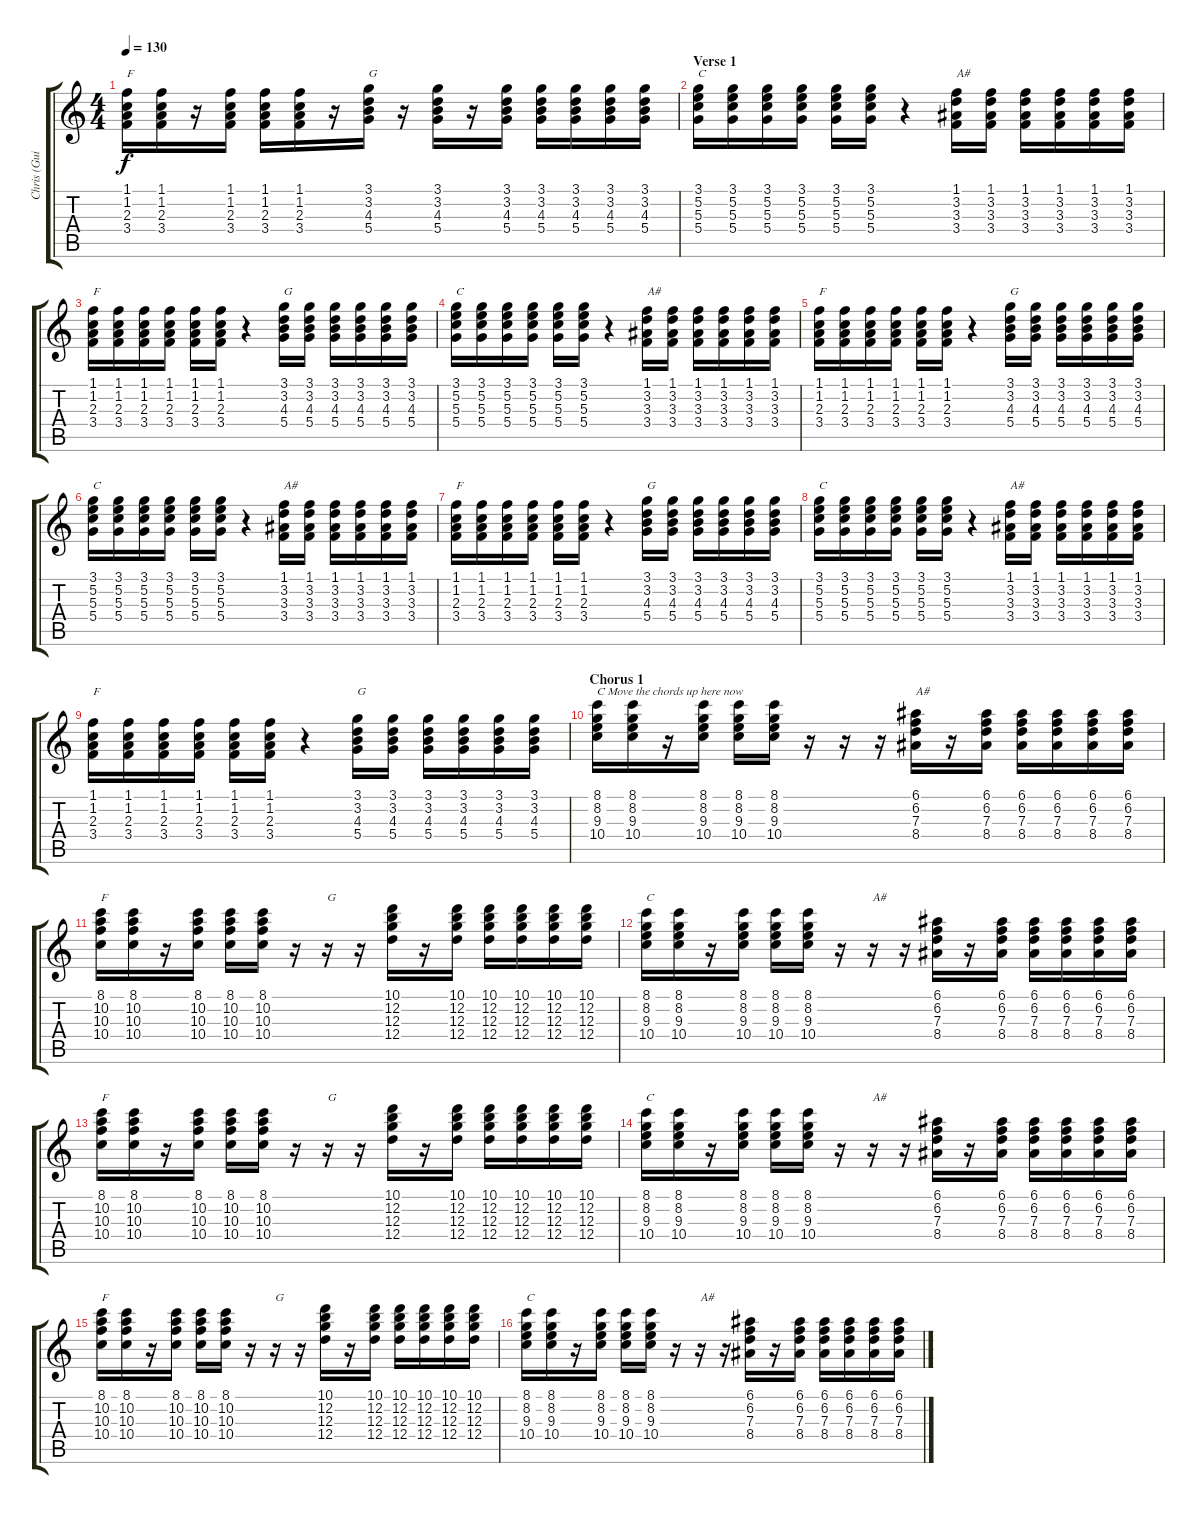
\track ("Chris (Guitar)" "Chris (Gui") {instrument electricguitarclean}
\staff {score tabs}
\tuning (E4 B3 G3 D3 A2 E2) {hide}
\ts (4 4)
\tempo 130
\clef g2
\ks c
(1.1 1.2 2.3 3.4).16{txt "F" dy f} (1.1 1.2 2.3 3.4).16 r.16 (1.1 1.2 2.3 3.4).16 (1.1 1.2 2.3 3.4).16 (1.1 1.2 2.3 3.4).16 r.16 (3.1 3.2 4.3 5.4).16{txt "G"} r.16 (3.1 3.2 4.3 5.4).16 r.16 (3.1 3.2 4.3 5.4).16 (3.1 3.2 4.3 5.4).16 (3.1 3.2 4.3 5.4).16 (3.1 3.2 4.3 5.4).16 (3.1 3.2 4.3 5.4).16 |
\section ("" "Verse 1")
(3.1 5.2 5.3 5.4).16{txt "C"} (3.1 5.2 5.3 5.4).16 (3.1 5.2 5.3 5.4).16 (3.1 5.2 5.3 5.4).16 (3.1 5.2 5.3 5.4).16 (3.1 5.2 5.3 5.4).16 r.4 (1.1 3.2 3.3 3.4).16{txt "A#"} (1.1 3.2 3.3 3.4).16 (1.1 3.2 3.3 3.4).16 (1.1 3.2 3.3 3.4).16 (1.1 3.2 3.3 3.4).16 (1.1 3.2 3.3 3.4).16 |
(1.1 1.2 2.3 3.4).16{txt "F"} (1.1 1.2 2.3 3.4).16 (1.1 1.2 2.3 3.4).16 (1.1 1.2 2.3 3.4).16 (1.1 1.2 2.3 3.4).16 (1.1 1.2 2.3 3.4).16 r.4 (3.1 3.2 4.3 5.4).16{txt "G"} (3.1 3.2 4.3 5.4).16 (3.1 3.2 4.3 5.4).16 (3.1 3.2 4.3 5.4).16 (3.1 3.2 4.3 5.4).16 (3.1 3.2 4.3 5.4).16 |
(3.1 5.2 5.3 5.4).16{txt "C"} (3.1 5.2 5.3 5.4).16 (3.1 5.2 5.3 5.4).16 (3.1 5.2 5.3 5.4).16 (3.1 5.2 5.3 5.4).16 (3.1 5.2 5.3 5.4).16 r.4 (1.1 3.2 3.3 3.4).16{txt "A#"} (1.1 3.2 3.3 3.4).16 (1.1 3.2 3.3 3.4).16 (1.1 3.2 3.3 3.4).16 (1.1 3.2 3.3 3.4).16 (1.1 3.2 3.3 3.4).16 |
(1.1 1.2 2.3 3.4).16{txt "F"} (1.1 1.2 2.3 3.4).16 (1.1 1.2 2.3 3.4).16 (1.1 1.2 2.3 3.4).16 (1.1 1.2 2.3 3.4).16 (1.1 1.2 2.3 3.4).16 r.4 (3.1 3.2 4.3 5.4).16{txt "G"} (3.1 3.2 4.3 5.4).16 (3.1 3.2 4.3 5.4).16 (3.1 3.2 4.3 5.4).16 (3.1 3.2 4.3 5.4).16 (3.1 3.2 4.3 5.4).16 |
(3.1 5.2 5.3 5.4).16{txt "C"} (3.1 5.2 5.3 5.4).16 (3.1 5.2 5.3 5.4).16 (3.1 5.2 5.3 5.4).16 (3.1 5.2 5.3 5.4).16 (3.1 5.2 5.3 5.4).16 r.4 (1.1 3.2 3.3 3.4).16{txt "A#"} (1.1 3.2 3.3 3.4).16 (1.1 3.2 3.3 3.4).16 (1.1 3.2 3.3 3.4).16 (1.1 3.2 3.3 3.4).16 (1.1 3.2 3.3 3.4).16 |
(1.1 1.2 2.3 3.4).16{txt "F"} (1.1 1.2 2.3 3.4).16 (1.1 1.2 2.3 3.4).16 (1.1 1.2 2.3 3.4).16 (1.1 1.2 2.3 3.4).16 (1.1 1.2 2.3 3.4).16 r.4 (3.1 3.2 4.3 5.4).16{txt "G"} (3.1 3.2 4.3 5.4).16 (3.1 3.2 4.3 5.4).16 (3.1 3.2 4.3 5.4).16 (3.1 3.2 4.3 5.4).16 (3.1 3.2 4.3 5.4).16 |
(3.1 5.2 5.3 5.4).16{txt "C"} (3.1 5.2 5.3 5.4).16 (3.1 5.2 5.3 5.4).16 (3.1 5.2 5.3 5.4).16 (3.1 5.2 5.3 5.4).16 (3.1 5.2 5.3 5.4).16 r.4 (1.1 3.2 3.3 3.4).16{txt "A#"} (1.1 3.2 3.3 3.4).16 (1.1 3.2 3.3 3.4).16 (1.1 3.2 3.3 3.4).16 (1.1 3.2 3.3 3.4).16 (1.1 3.2 3.3 3.4).16 |
(1.1 1.2 2.3 3.4).16{txt "F"} (1.1 1.2 2.3 3.4).16 (1.1 1.2 2.3 3.4).16 (1.1 1.2 2.3 3.4).16 (1.1 1.2 2.3 3.4).16 (1.1 1.2 2.3 3.4).16 r.4 (3.1 3.2 4.3 5.4).16{txt "G"} (3.1 3.2 4.3 5.4).16 (3.1 3.2 4.3 5.4).16 (3.1 3.2 4.3 5.4).16 (3.1 3.2 4.3 5.4).16 (3.1 3.2 4.3 5.4).16 |
\section ("" "Chorus 1")
(8.1 8.2 9.3 10.4).16{txt "C Move the chords up here now"} (8.1 8.2 9.3 10.4).16 r.16 (8.1 8.2 9.3 10.4).16 (8.1 8.2 9.3 10.4).16 (8.1 8.2 9.3 10.4).16 r.16 r.16 r.16 (6.1 6.2 7.3 8.4).16{txt "A#"} r.16 (6.1 6.2 7.3 8.4).16 (6.1 6.2 7.3 8.4).16 (6.1 6.2 7.3 8.4).16 (6.1 6.2 7.3 8.4).16 (6.1 6.2 7.3 8.4).16 |
(8.1 10.2 10.3 10.4).16{txt "F"} (8.1 10.2 10.3 10.4).16 r.16 (8.1 10.2 10.3 10.4).16 (8.1 10.2 10.3 10.4).16 (8.1 10.2 10.3 10.4).16 r.16 r.16{txt "G"} r.16 (10.1 12.2 12.3 12.4).16 r.16 (10.1 12.2 12.3 12.4).16 (10.1 12.2 12.3 12.4).16 (10.1 12.2 12.3 12.4).16 (10.1 12.2 12.3 12.4).16 (10.1 12.2 12.3 12.4).16 |
(8.1 8.2 9.3 10.4).16{txt "C"} (8.1 8.2 9.3 10.4).16 r.16 (8.1 8.2 9.3 10.4).16 (8.1 8.2 9.3 10.4).16 (8.1 8.2 9.3 10.4).16 r.16 r.16{txt "A#"} r.16 (6.1 6.2 7.3 8.4).16 r.16 (6.1 6.2 7.3 8.4).16 (6.1 6.2 7.3 8.4).16 (6.1 6.2 7.3 8.4).16 (6.1 6.2 7.3 8.4).16 (6.1 6.2 7.3 8.4).16 |
(8.1 10.2 10.3 10.4).16{txt "F"} (8.1 10.2 10.3 10.4).16 r.16 (8.1 10.2 10.3 10.4).16 (8.1 10.2 10.3 10.4).16 (8.1 10.2 10.3 10.4).16 r.16 r.16{txt "G"} r.16 (10.1 12.2 12.3 12.4).16 r.16 (10.1 12.2 12.3 12.4).16 (10.1 12.2 12.3 12.4).16 (10.1 12.2 12.3 12.4).16 (10.1 12.2 12.3 12.4).16 (10.1 12.2 12.3 12.4).16 |
(8.1 8.2 9.3 10.4).16{txt "C"} (8.1 8.2 9.3 10.4).16 r.16 (8.1 8.2 9.3 10.4).16 (8.1 8.2 9.3 10.4).16 (8.1 8.2 9.3 10.4).16 r.16 r.16{txt "A#"} r.16 (6.1 6.2 7.3 8.4).16 r.16 (6.1 6.2 7.3 8.4).16 (6.1 6.2 7.3 8.4).16 (6.1 6.2 7.3 8.4).16 (6.1 6.2 7.3 8.4).16 (6.1 6.2 7.3 8.4).16 |
(8.1 10.2 10.3 10.4).16{txt "F"} (8.1 10.2 10.3 10.4).16 r.16 (8.1 10.2 10.3 10.4).16 (8.1 10.2 10.3 10.4).16 (8.1 10.2 10.3 10.4).16 r.16 r.16{txt "G"} r.16 (10.1 12.2 12.3 12.4).16 r.16 (10.1 12.2 12.3 12.4).16 (10.1 12.2 12.3 12.4).16 (10.1 12.2 12.3 12.4).16 (10.1 12.2 12.3 12.4).16 (10.1 12.2 12.3 12.4).16 |
(8.1 8.2 9.3 10.4).16{txt "C"} (8.1 8.2 9.3 10.4).16 r.16 (8.1 8.2 9.3 10.4).16 (8.1 8.2 9.3 10.4).16 (8.1 8.2 9.3 10.4).16 r.16 r.16{txt "A#"} r.16 (6.1 6.2 7.3 8.4).16 r.16 (6.1 6.2 7.3 8.4).16 (6.1 6.2 7.3 8.4).16 (6.1 6.2 7.3 8.4).16 (6.1 6.2 7.3 8.4).16 (6.1 6.2 7.3 8.4).16
